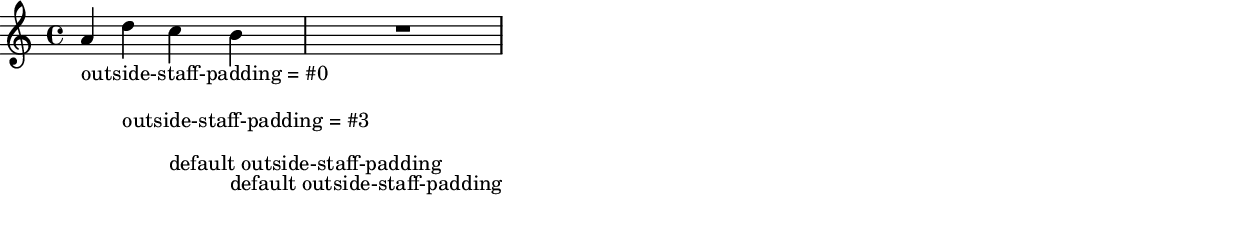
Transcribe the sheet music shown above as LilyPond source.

%% Generated by lilypond-book.py
%% Options: [exampleindent=10.16\mm,indent=0\mm,line-width=160\mm,quote,ragged-right,staffsize=18]
\include "lilypond-book-preamble.ly"


% ****************************************************************
% Start cut-&-pastable-section
% ****************************************************************

#(set-global-staff-size 18)

\paper {
  indent = 0\mm
  line-width = 160\mm
  % offset the left padding, also add 1mm as lilypond creates cropped
  % images with a little space on the right
  line-width = #(- line-width (* mm  3.000000) (* mm 1))
  line-width = 160\mm - 2.0 * 10.16\mm
  % offset the left padding, also add 1mm as lilypond creates cropped
  % images with a little space on the right
  line-width = #(- line-width (* mm  3.000000) (* mm 1))
  ragged-right = ##t
}

\layout {
  
}





% ****************************************************************
% ly snippet:
% ****************************************************************
\sourcefileline 2749
\relative {
  \once \override TextScript.outside-staff-padding = #0
  a'4-"outside-staff-padding = #0"
  \once \override TextScript.outside-staff-padding = #3
  d-"outside-staff-padding = #3"
  c-"default outside-staff-padding"
  b-"default outside-staff-padding"
  R1
}



% ****************************************************************
% end ly snippet
% ****************************************************************
